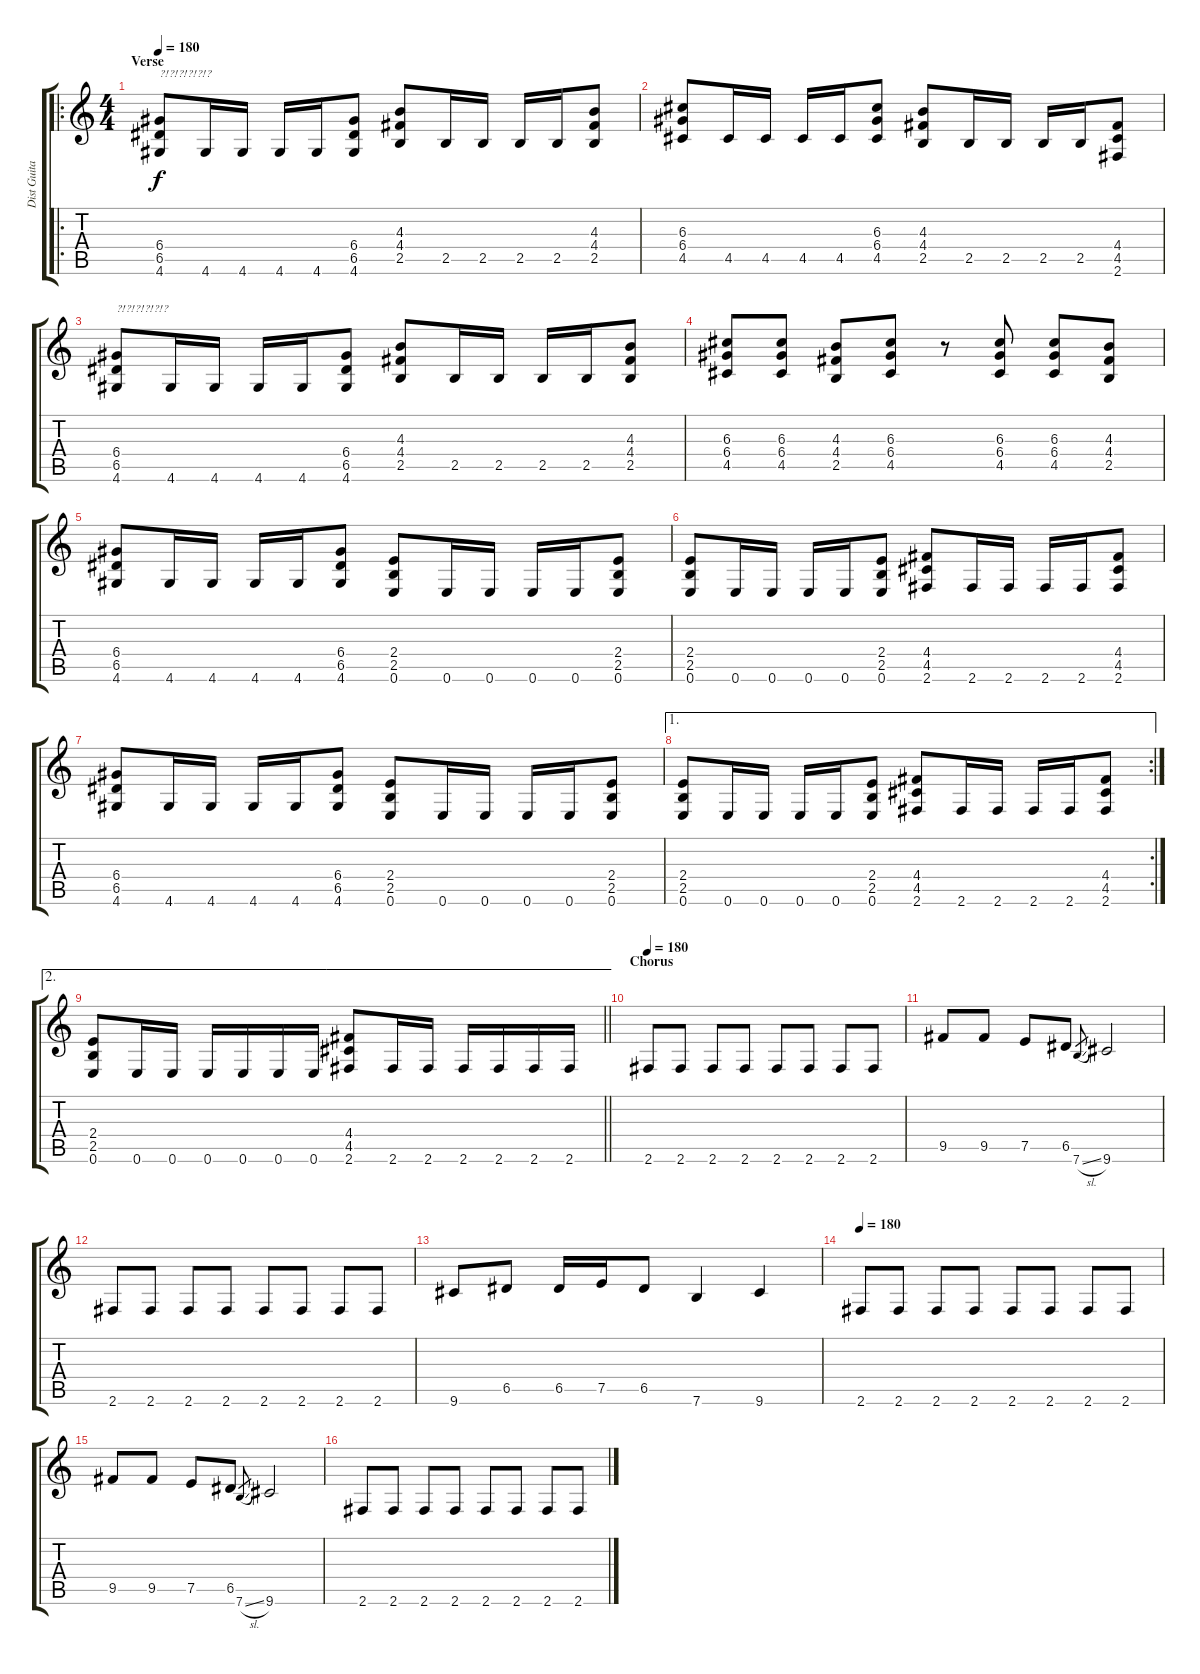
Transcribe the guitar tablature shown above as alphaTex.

\track ("Dist Guitar" "Dist Guita") {instrument distortionguitar}
\staff {score tabs}
\tuning (E4 B3 G3 D3 A2 E2) {hide}
\ro
\ts (4 4)
\section ("" "Verse")
\tempo 180
\clef g2
\ks c
(6.4 6.5 4.6).8{txt "?!?!?!?!?!?" dy f} 4.6.16 4.6.16 4.6.16 4.6.16 (6.4 6.5 4.6).8 (4.3 4.4 2.5).8 2.5.16 2.5.16 2.5.16 2.5.16 (4.3 4.4 2.5).8 |
(6.3 6.4 4.5).8 4.5.16 4.5.16 4.5.16 4.5.16 (6.3 6.4 4.5).8 (4.3 4.4 2.5).8 2.5.16 2.5.16 2.5.16 2.5.16 (4.4 4.5 2.6).8 |
(6.4 6.5 4.6).8{txt "?!?!?!?!?!?"} 4.6.16 4.6.16 4.6.16 4.6.16 (6.4 6.5 4.6).8 (4.3 4.4 2.5).8 2.5.16 2.5.16 2.5.16 2.5.16 (4.3 4.4 2.5).8 |
(6.3 6.4 4.5).8 (6.3 6.4 4.5).8 (4.3 4.4 2.5).8 (6.3 6.4 4.5).8 r.8 (6.3 6.4 4.5).8 (6.3 6.4 4.5).8 (4.3 4.4 2.5).8 |
(6.4 6.5 4.6).8 4.6.16 4.6.16 4.6.16 4.6.16 (6.4 6.5 4.6).8 (2.4 2.5 0.6).8 0.6.16 0.6.16 0.6.16 0.6.16 (2.4 2.5 0.6).8 |
(2.4 2.5 0.6).8 0.6.16 0.6.16 0.6.16 0.6.16 (2.4 2.5 0.6).8 (4.4 4.5 2.6).8 2.6.16 2.6.16 2.6.16 2.6.16 (4.4 4.5 2.6).8 |
(6.4 6.5 4.6).8 4.6.16 4.6.16 4.6.16 4.6.16 (6.4 6.5 4.6).8 (2.4 2.5 0.6).8 0.6.16 0.6.16 0.6.16 0.6.16 (2.4 2.5 0.6).8 |
\ae 1
\rc 2
(2.4 2.5 0.6).8 0.6.16 0.6.16 0.6.16 0.6.16 (2.4 2.5 0.6).8 (4.4 4.5 2.6).8 2.6.16 2.6.16 2.6.16 2.6.16 (4.4 4.5 2.6).8 |
\ae 2
\barLineRight lightlight
(2.4 2.5 0.6).8 0.6.16 0.6.16 0.6.16 0.6.16 0.6.16 0.6.16 (4.4 4.5 2.6).8 2.6.16 2.6.16 2.6.16 2.6.16 2.6.16 2.6.16 |
\section ("" "Chorus")
\tempo 180
2.6.8 2.6.8 2.6.8 2.6.8 2.6.8 2.6.8 2.6.8 2.6.8 |
9.5.8 9.5.8 7.5.8 6.5.8 7.6{sl}.8{gr} 9.6.2 |
2.6.8 2.6.8 2.6.8 2.6.8 2.6.8 2.6.8 2.6.8 2.6.8 |
9.6.8 6.5.8 6.5.16 7.5.16 6.5.8 7.6.4 9.6.4 |
\tempo 180
2.6.8 2.6.8 2.6.8 2.6.8 2.6.8 2.6.8 2.6.8 2.6.8 |
9.5.8 9.5.8 7.5.8 6.5.8 7.6{sl}.8{gr} 9.6.2 |
2.6.8 2.6.8 2.6.8 2.6.8 2.6.8 2.6.8 2.6.8 2.6.8
